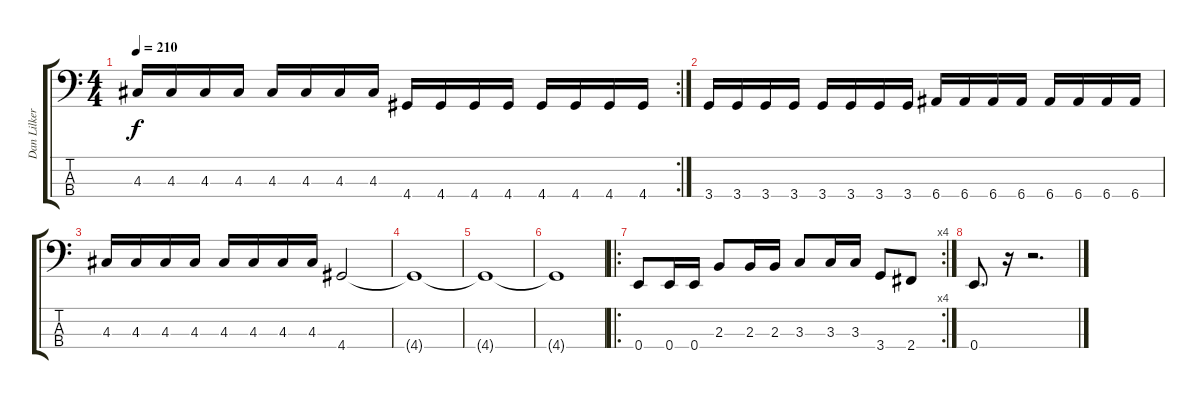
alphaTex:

\track ("Dan Lilker" "Dan Lilker") {instrument electricbasspick}
\staff {score tabs}
\tuning (G2 D2 A1 E1) {hide}
\rc 2
\ts (4 4)
\tempo 210
\clef f4
\ks c
4.3.16{dy f} 4.3.16 4.3.16 4.3.16 4.3.16 4.3.16 4.3.16 4.3.16 4.4.16 4.4.16 4.4.16 4.4.16 4.4.16 4.4.16 4.4.16 4.4.16 |
3.4.16 3.4.16 3.4.16 3.4.16 3.4.16 3.4.16 3.4.16 3.4.16 6.4.16 6.4.16 6.4.16 6.4.16 6.4.16 6.4.16 6.4.16 6.4.16 |
4.3.16 4.3.16 4.3.16 4.3.16 4.3.16 4.3.16 4.3.16 4.3.16 4.4.2 |
4.4{t}.1 |
4.4{t}.1 |
4.4{t}.1 |
\ro
\rc 4
0.4.8 0.4.16 0.4.16 2.3.8 2.3.16 2.3.16 3.3.8 3.3.16 3.3.16 3.4.8 2.4.8 |
0.4.8{d} r.16 r.2{d}
